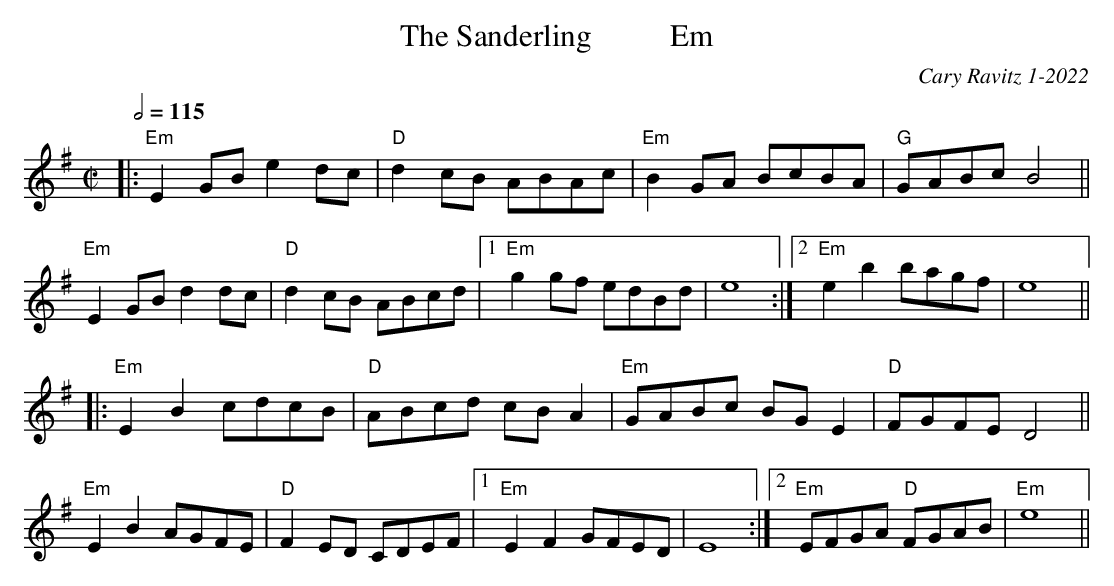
X:1
T: The Sanderling          Em
C: Cary Ravitz 1-2022
M: C|
L: 1/8
Q: 1/2=115
K: Em
|: "Em"E2 GB e2 dc | "D"d2 cB ABAc | "Em"B2 GA BcBA | "G"GABc B4 || "Em"E2 GB d2dc | "D"d2 cB ABcd| [1 "Em"g2 gf edBd | e8 :| [2 "Em"e2 b2 bagf | e8 ||
|: "Em"E2 B2 cdcB | "D"ABcd cB A2 | "Em"GABc BG E2 | "D"FGFE D4 || "Em"E2 B2 AGFE | "D"F2ED CDEF | [1 "Em"E2 F2 GFED | E8 :| [2 "Em"EFGA "D"FGAB | "Em"e8 ||
